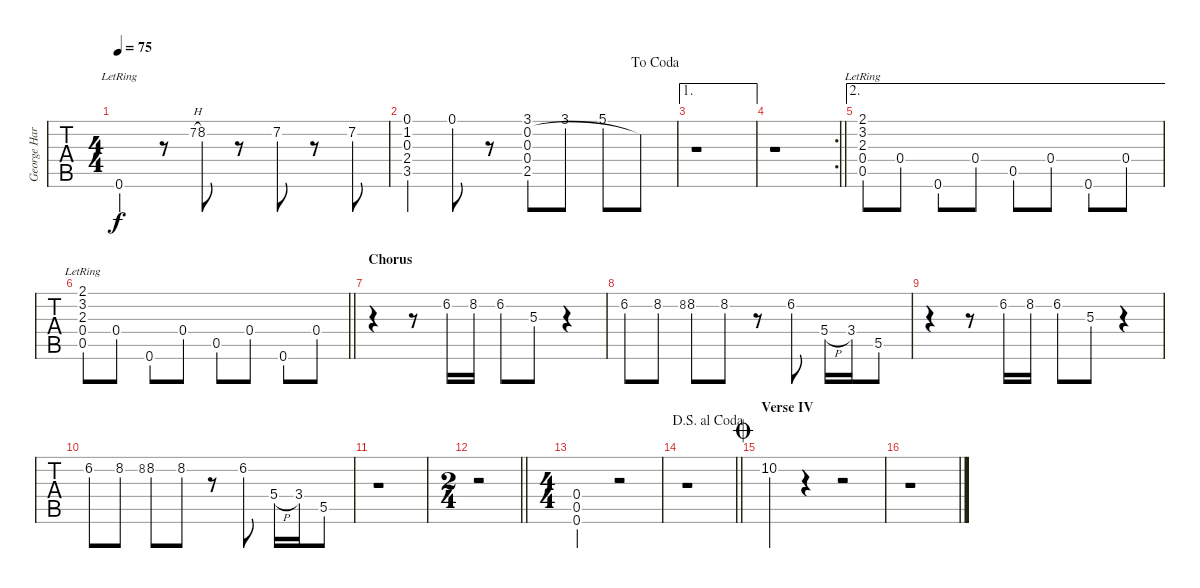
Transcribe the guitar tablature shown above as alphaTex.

\track ("George Harrison's lead guitar" "George Har") {instrument acousticguitarsteel}
\staff {tabs}
\tuning (E4 B3 G3 D3 A2 D2) {hide}
\ts (4 4)
\tempo 75
\clef g2
\ks d
0.6{lr}.4{dy f} r.8 7.2{h}.8{gr} 8.2.8 r.8 7.2.8 r.8 7.2.8 |
\jump dacoda
(0.1 1.2 0.3 2.4 3.5).4 0.1.8 r.8 (3.1 0.2 0.3 0.4 2.5).8 3.1.8 5.1.8 0.2{t}.8 |
\ae 1
r.1 |
\rc 2
\barLineRight lightlight
r.1 |
\ae 2
(2.1 3.2 2.3 0.4{lr} 0.5).8 0.4.8 0.6.8 0.4.8 0.5.8 0.4.8 0.6.8 0.4.8 |
\barLineRight lightlight
(2.1 3.2 2.3 0.4{lr} 0.5).8 0.4.8 0.6.8 0.4.8 0.5.8 0.4.8 0.6.8 0.4.8 |
\section ("" "Chorus")
r.4 r.8 6.2.16 8.2.16 6.2.8 5.3.8 r.4 |
6.2.8 8.2.8 8.2.8{gr} 8.2.8 8.2.8 r.8 6.2.8 5.4{h}.16 3.4.16 5.5.8 |
r.4 r.8 6.2.16 8.2.16 6.2.8 5.3.8 r.4 |
6.2.8 8.2.8 8.2.8{gr} 8.2.8 8.2.8 r.8 6.2.8 5.4{h}.16 3.4.16 5.5.8 |
r.1 |
\ts (2 4)
\barLineRight lightlight
r.2 |
\ts (4 4)
(0.4 0.5 0.6).2 r.2 |
\jump dalsegnoalcoda
\barLineRight lightlight
r.1 |
\section ("" "Verse IV")
\jump coda
10.2.4 r.4 r.2 |
r.1
